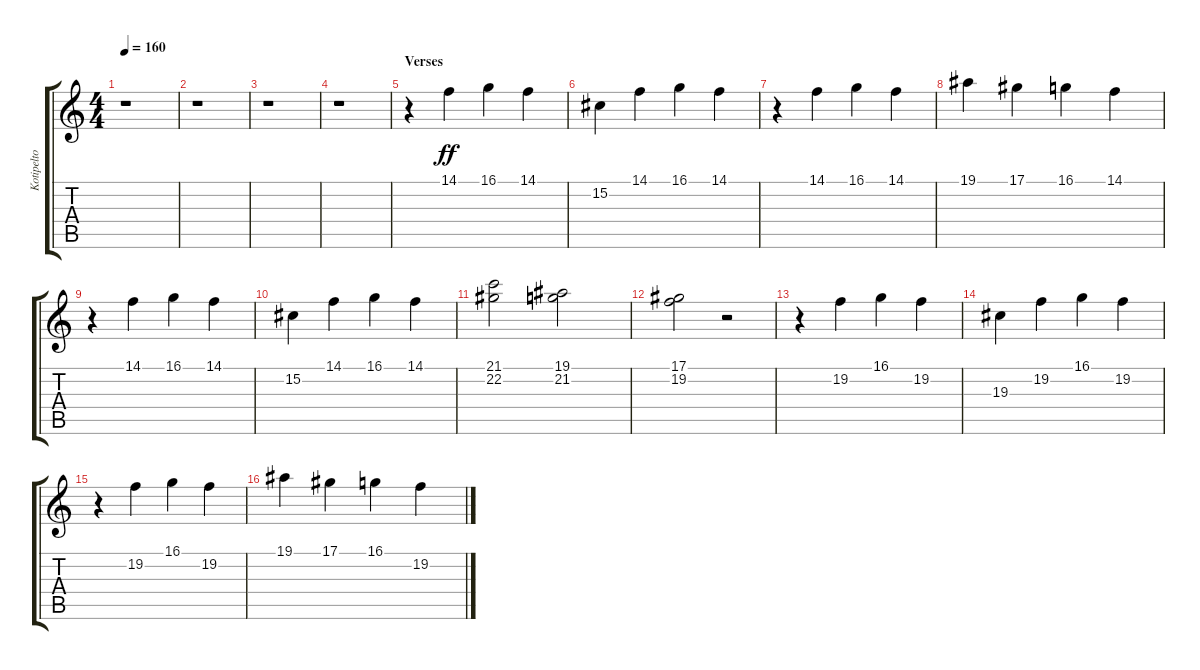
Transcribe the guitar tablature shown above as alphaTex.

\track ("Kotipelto" "Kotipelto") {instrument flute}
\staff {score tabs}
\tuning (Eb4 Bb3 Gb3 Db3 Ab2 Eb2) {hide}
\ts (4 4)
\tempo 160
\clef g2
\ks c
r.1{dy ff} |
r.1 |
r.1 |
r.1 |
\section ("" "Verses")
r.4 14.1.4 16.1.4 14.1.4 |
15.2.4 14.1.4 16.1.4 14.1.4 |
r.4 14.1.4 16.1.4 14.1.4 |
19.1.4 17.1.4 16.1.4 14.1.4 |
r.4 14.1.4 16.1.4 14.1.4 |
15.2.4 14.1.4 16.1.4 14.1.4 |
(21.1 22.2).2 (19.1 21.2).2 |
(17.1 19.2).2 r.2 |
r.4 19.2.4 16.1.4 19.2.4 |
19.3.4 19.2.4 16.1.4 19.2.4 |
r.4 19.2.4 16.1.4 19.2.4 |
19.1.4 17.1.4 16.1.4 19.2.4
